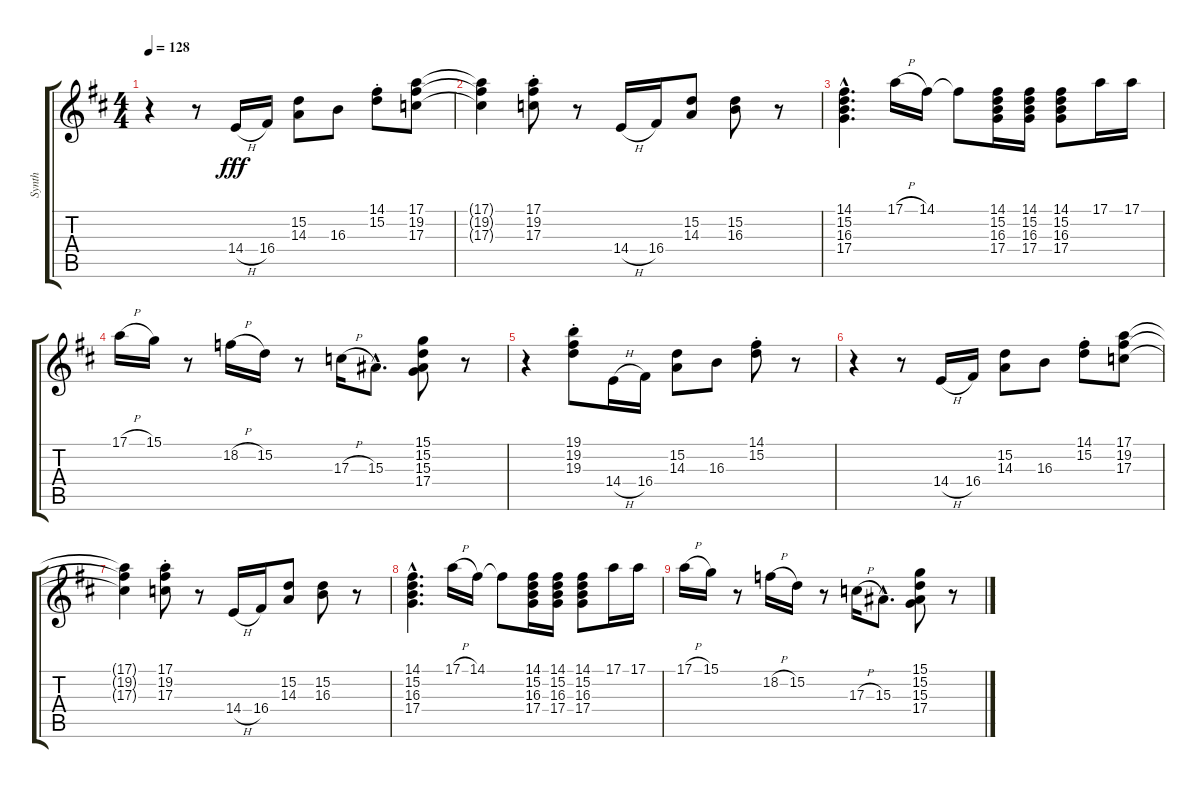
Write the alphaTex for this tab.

\track ("Synth" "Synth") {instrument electricpiano1}
\staff {score tabs}
\tuning (E4 B3 G3 D3 A2 E2) {hide}
\ts (4 4)
\tempo 128
\clef g2
\ks d
r.4{dy fff} r.8 14.4{h}.16 16.4.16 (15.2 14.3).8 16.3.8 (14.1{st} 15.2{st}).8 (17.1 19.2 17.3).8 |
(17.1{t} 19.2{t} 17.3{t}).4 (17.1{st} 19.2{st} 17.3{st}).8 r.8 14.4{h}.16 16.4.16 (15.2 14.3).8 (15.2 16.3).8 r.8 |
(14.1{hac} 15.2{hac} 16.3{hac} 17.4{hac}).4{d} 17.1{h}.16 14.1.16 14.1{t}.8 (14.1 15.2 16.3 17.4).16 (14.1 15.2 16.3 17.4).16 (14.1 15.2 16.3 17.4).8 17.1.16 17.1.16 |
17.1{h}.16 15.1.16 r.8 18.2{h}.16 15.2.16 r.8 17.3{h}.16 15.3{hac}.8{d} (15.1 15.2 15.3 17.4).8 r.8 |
r.4 (19.1{st} 19.2{st} 19.3{st}).8 14.4{h}.16 16.4.16 (15.2 14.3).8 16.3.8 (14.1{st} 15.2{st}).8 r.8 |
r.4 r.8 14.4{h}.16 16.4.16 (15.2 14.3).8 16.3.8 (14.1{st} 15.2{st}).8 (17.1 19.2 17.3).8 |
(17.1{t} 19.2{t} 17.3{t}).4 (17.1{st} 19.2{st} 17.3{st}).8 r.8 14.4{h}.16 16.4.16 (15.2 14.3).8 (15.2 16.3).8 r.8 |
(14.1{hac} 15.2{hac} 16.3{hac} 17.4{hac}).4{d} 17.1{h}.16 14.1.16 14.1{t}.8 (14.1 15.2 16.3 17.4).16 (14.1 15.2 16.3 17.4).16 (14.1 15.2 16.3 17.4).8 17.1.16 17.1.16 |
17.1{h}.16 15.1.16 r.8 18.2{h}.16 15.2.16 r.8 17.3{h}.16 15.3{hac}.8{d} (15.1 15.2 15.3 17.4).8 r.8
